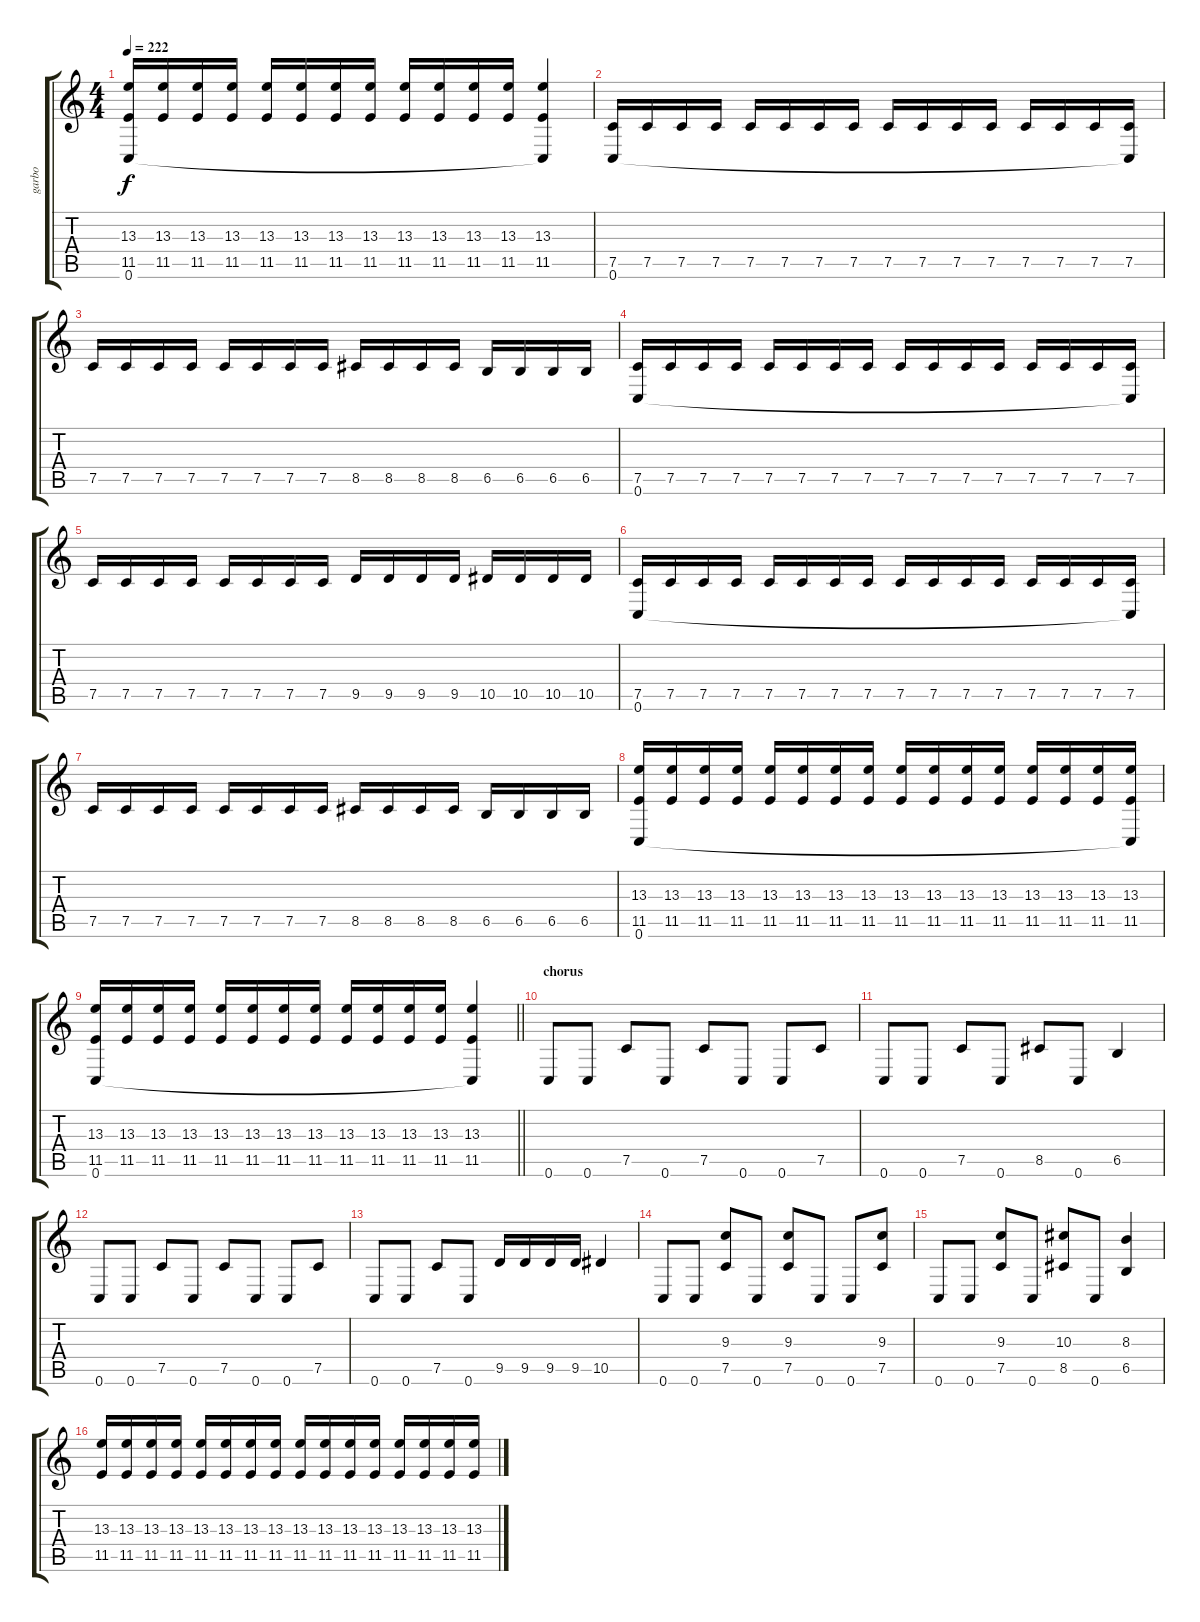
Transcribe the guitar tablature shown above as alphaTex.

\track ("garbo" "garbo") {instrument overdrivenguitar}
\staff {score tabs}
\tuning (C4 G3 Eb3 Bb2 F2 C2) {hide}
\ts (4 4)
\tempo 222
\clef g2
\ks c
(13.3 11.5 0.6).16{dy f} (13.3 11.5).16 (13.3 11.5).16 (13.3 11.5).16 (13.3 11.5).16 (13.3 11.5).16 (13.3 11.5).16 (13.3 11.5).16 (13.3 11.5).16 (13.3 11.5).16 (13.3 11.5).16 (13.3 11.5).16 (13.3 11.5 0.6{t}).4 |
(7.5 0.6).16 7.5.16 7.5.16 7.5.16 7.5.16 7.5.16 7.5.16 7.5.16 7.5.16 7.5.16 7.5.16 7.5.16 7.5.16 7.5.16 7.5.16 (7.5 0.6{t}).16 |
7.5.16 7.5.16 7.5.16 7.5.16 7.5.16 7.5.16 7.5.16 7.5.16 8.5.16 8.5.16 8.5.16 8.5.16 6.5.16 6.5.16 6.5.16 6.5.16 |
(7.5 0.6).16 7.5.16 7.5.16 7.5.16 7.5.16 7.5.16 7.5.16 7.5.16 7.5.16 7.5.16 7.5.16 7.5.16 7.5.16 7.5.16 7.5.16 (7.5 0.6{t}).16 |
7.5.16 7.5.16 7.5.16 7.5.16 7.5.16 7.5.16 7.5.16 7.5.16 9.5.16 9.5.16 9.5.16 9.5.16 10.5.16 10.5.16 10.5.16 10.5.16 |
(7.5 0.6).16 7.5.16 7.5.16 7.5.16 7.5.16 7.5.16 7.5.16 7.5.16 7.5.16 7.5.16 7.5.16 7.5.16 7.5.16 7.5.16 7.5.16 (7.5 0.6{t}).16 |
7.5.16 7.5.16 7.5.16 7.5.16 7.5.16 7.5.16 7.5.16 7.5.16 8.5.16 8.5.16 8.5.16 8.5.16 6.5.16 6.5.16 6.5.16 6.5.16 |
(13.3 11.5 0.6).16 (13.3 11.5).16 (13.3 11.5).16 (13.3 11.5).16 (13.3 11.5).16 (13.3 11.5).16 (13.3 11.5).16 (13.3 11.5).16 (13.3 11.5).16 (13.3 11.5).16 (13.3 11.5).16 (13.3 11.5).16 (13.3 11.5).16 (13.3 11.5).16 (13.3 11.5).16 (13.3 11.5 0.6{t}).16 |
\barLineRight lightlight
(13.3 11.5 0.6).16 (13.3 11.5).16 (13.3 11.5).16 (13.3 11.5).16 (13.3 11.5).16 (13.3 11.5).16 (13.3 11.5).16 (13.3 11.5).16 (13.3 11.5).16 (13.3 11.5).16 (13.3 11.5).16 (13.3 11.5).16 (13.3 11.5 0.6{t}).4 |
\section ("" "chorus")
0.6.8 0.6.8 7.5.8 0.6.8 7.5.8 0.6.8 0.6.8 7.5.8 |
0.6.8 0.6.8 7.5.8 0.6.8 8.5.8 0.6.8 6.5.4 |
0.6.8 0.6.8 7.5.8 0.6.8 7.5.8 0.6.8 0.6.8 7.5.8 |
0.6.8 0.6.8 7.5.8 0.6.8 9.5.16 9.5.16 9.5.16 9.5.16 10.5.4 |
0.6.8 0.6.8 (9.3 7.5).8 0.6.8 (9.3 7.5).8 0.6.8 0.6.8 (9.3 7.5).8 |
0.6.8 0.6.8 (9.3 7.5).8 0.6.8 (10.3 8.5).8 0.6.8 (8.3 6.5).4 |
(13.3 11.5).16 (13.3 11.5).16 (13.3 11.5).16 (13.3 11.5).16 (13.3 11.5).16 (13.3 11.5).16 (13.3 11.5).16 (13.3 11.5).16 (13.3 11.5).16 (13.3 11.5).16 (13.3 11.5).16 (13.3 11.5).16 (13.3 11.5).16 (13.3 11.5).16 (13.3 11.5).16 (13.3 11.5).16
